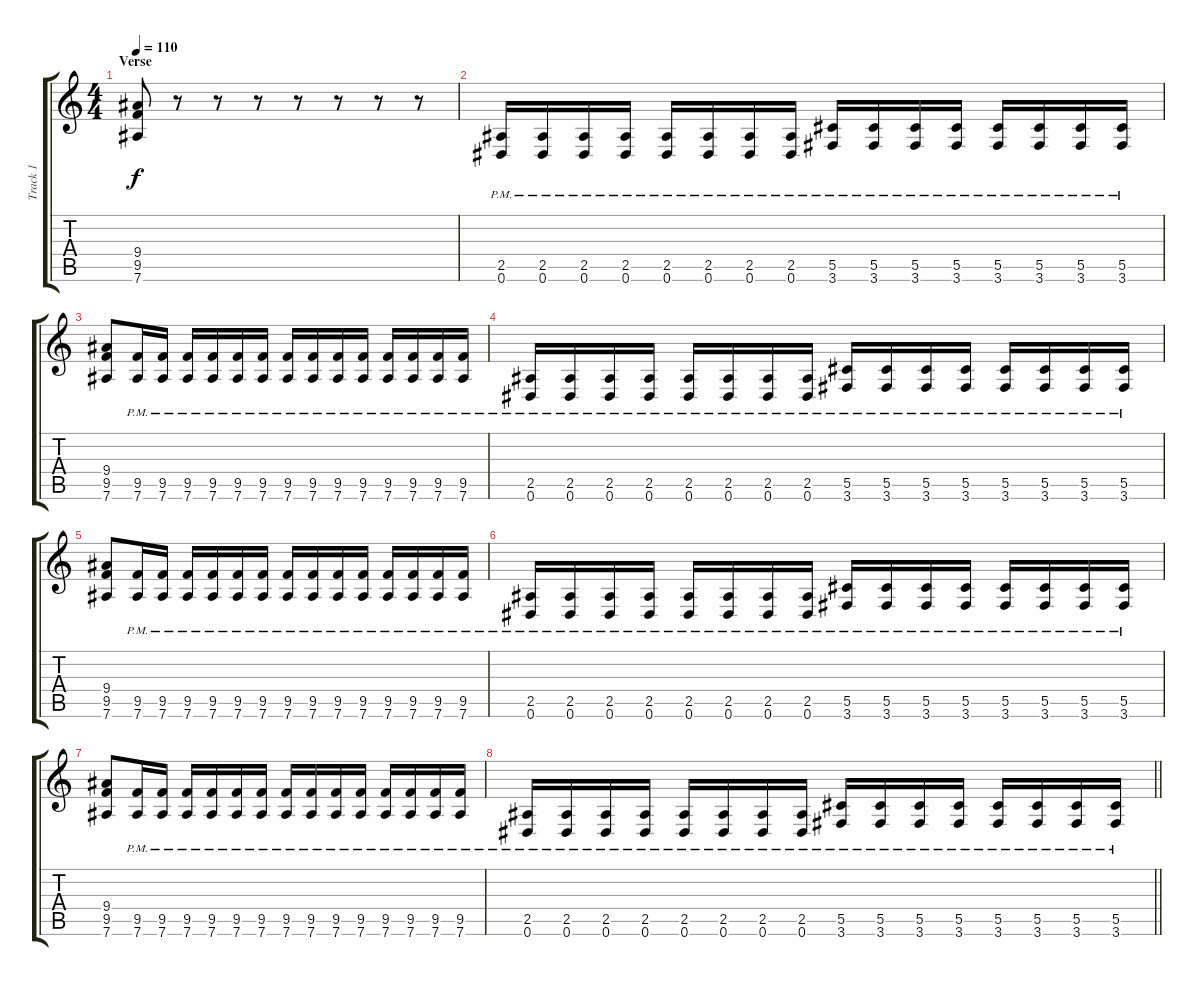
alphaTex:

\track ("Track 1" "Track 1") {instrument distortionguitar}
\staff {score tabs}
\tuning (Eb4 Bb3 Gb3 Db3 Ab2 Eb2) {hide}
\ts (4 4)
\section ("" "Verse")
\tempo 110
\clef g2
\ks c
(9.4 9.5 7.6).8{dy f} r.8 r.8 r.8 r.8 r.8 r.8 r.8 |
(2.5{pm} 0.6{pm}).16 (2.5{pm} 0.6{pm}).16 (2.5{pm} 0.6{pm}).16 (2.5{pm} 0.6{pm}).16 (2.5{pm} 0.6{pm}).16 (2.5{pm} 0.6{pm}).16 (2.5{pm} 0.6{pm}).16 (2.5{pm} 0.6{pm}).16 (5.5{pm} 3.6{pm}).16 (5.5{pm} 3.6{pm}).16 (5.5{pm} 3.6{pm}).16 (5.5{pm} 3.6{pm}).16 (5.5{pm} 3.6{pm}).16 (5.5{pm} 3.6{pm}).16 (5.5{pm} 3.6{pm}).16 (5.5{pm} 3.6{pm}).16 |
(9.4 9.5 7.6).8 (9.5{pm} 7.6{pm}).16 (9.5{pm} 7.6{pm}).16 (9.5{pm} 7.6{pm}).16 (9.5{pm} 7.6{pm}).16 (9.5{pm} 7.6{pm}).16 (9.5{pm} 7.6{pm}).16 (9.5{pm} 7.6{pm}).16 (9.5{pm} 7.6{pm}).16 (9.5{pm} 7.6{pm}).16 (9.5{pm} 7.6{pm}).16 (9.5{pm} 7.6{pm}).16 (9.5{pm} 7.6{pm}).16 (9.5{pm} 7.6{pm}).16 (9.5{pm} 7.6{pm}).16 |
(2.5{pm} 0.6{pm}).16 (2.5{pm} 0.6{pm}).16 (2.5{pm} 0.6{pm}).16 (2.5{pm} 0.6{pm}).16 (2.5{pm} 0.6{pm}).16 (2.5{pm} 0.6{pm}).16 (2.5{pm} 0.6{pm}).16 (2.5{pm} 0.6{pm}).16 (5.5{pm} 3.6{pm}).16 (5.5{pm} 3.6{pm}).16 (5.5{pm} 3.6{pm}).16 (5.5{pm} 3.6{pm}).16 (5.5{pm} 3.6{pm}).16 (5.5{pm} 3.6{pm}).16 (5.5{pm} 3.6{pm}).16 (5.5{pm} 3.6{pm}).16 |
(9.4 9.5 7.6).8 (9.5{pm} 7.6{pm}).16 (9.5{pm} 7.6{pm}).16 (9.5{pm} 7.6{pm}).16 (9.5{pm} 7.6{pm}).16 (9.5{pm} 7.6{pm}).16 (9.5{pm} 7.6{pm}).16 (9.5{pm} 7.6{pm}).16 (9.5{pm} 7.6{pm}).16 (9.5{pm} 7.6{pm}).16 (9.5{pm} 7.6{pm}).16 (9.5{pm} 7.6{pm}).16 (9.5{pm} 7.6{pm}).16 (9.5{pm} 7.6{pm}).16 (9.5{pm} 7.6{pm}).16 |
(2.5{pm} 0.6{pm}).16 (2.5{pm} 0.6{pm}).16 (2.5{pm} 0.6{pm}).16 (2.5{pm} 0.6{pm}).16 (2.5{pm} 0.6{pm}).16 (2.5{pm} 0.6{pm}).16 (2.5{pm} 0.6{pm}).16 (2.5{pm} 0.6{pm}).16 (5.5{pm} 3.6{pm}).16 (5.5{pm} 3.6{pm}).16 (5.5{pm} 3.6{pm}).16 (5.5{pm} 3.6{pm}).16 (5.5{pm} 3.6{pm}).16 (5.5{pm} 3.6{pm}).16 (5.5{pm} 3.6{pm}).16 (5.5{pm} 3.6{pm}).16 |
(9.4 9.5 7.6).8 (9.5{pm} 7.6{pm}).16 (9.5{pm} 7.6{pm}).16 (9.5{pm} 7.6{pm}).16 (9.5{pm} 7.6{pm}).16 (9.5{pm} 7.6{pm}).16 (9.5{pm} 7.6{pm}).16 (9.5{pm} 7.6{pm}).16 (9.5{pm} 7.6{pm}).16 (9.5{pm} 7.6{pm}).16 (9.5{pm} 7.6{pm}).16 (9.5{pm} 7.6{pm}).16 (9.5{pm} 7.6{pm}).16 (9.5{pm} 7.6{pm}).16 (9.5{pm} 7.6{pm}).16 |
\barLineRight lightlight
(2.5{pm} 0.6{pm}).16 (2.5{pm} 0.6{pm}).16 (2.5{pm} 0.6{pm}).16 (2.5{pm} 0.6{pm}).16 (2.5{pm} 0.6{pm}).16 (2.5{pm} 0.6{pm}).16 (2.5{pm} 0.6{pm}).16 (2.5{pm} 0.6{pm}).16 (5.5{pm} 3.6{pm}).16 (5.5{pm} 3.6{pm}).16 (5.5{pm} 3.6{pm}).16 (5.5{pm} 3.6{pm}).16 (5.5{pm} 3.6{pm}).16 (5.5{pm} 3.6{pm}).16 (5.5{pm} 3.6{pm}).16 (5.5{pm} 3.6{pm}).16
